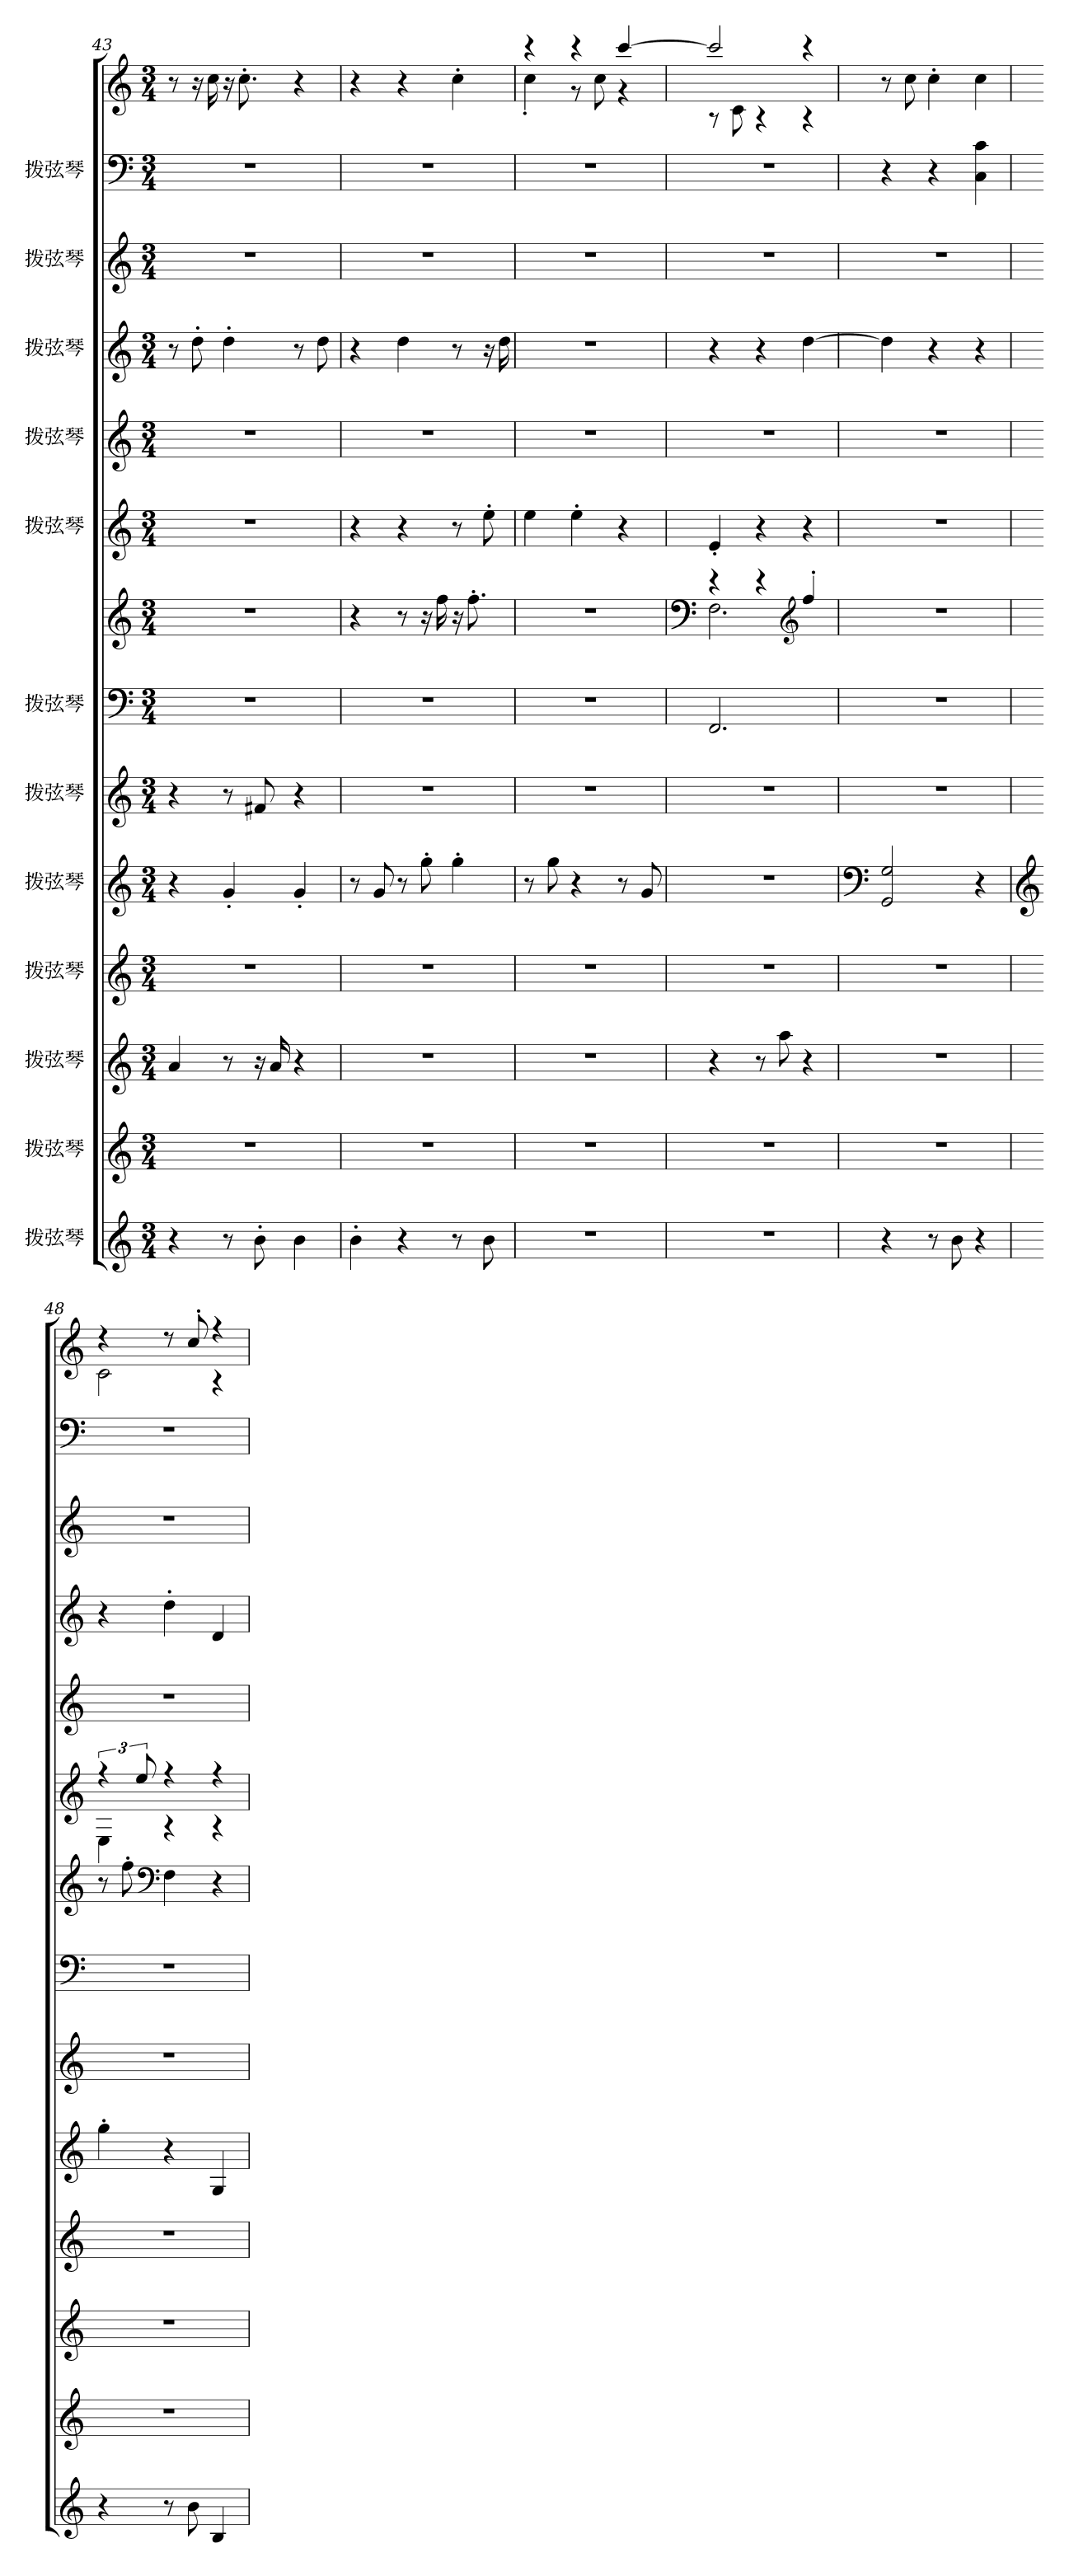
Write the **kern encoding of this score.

**kern	**kern	**kern	**kern	**kern	**kern	**kern	**kern	**kern	**kern	**kern	**kern	**kern	**kern
*part12	*part11	*part10	*part9	*part8	*part7	*part6	*part6	*part5	*part4	*part3	*part2	*part1	*part1
*staff14	*staff13	*staff12	*staff11	*staff10	*staff9	*staff8	*staff7	*staff6	*staff5	*staff4	*staff3	*staff2	*staff1
*I"拨弦琴	*I"拨弦琴	*I"拨弦琴	*I"拨弦琴	*I"拨弦琴	*I"拨弦琴	*I"拨弦琴	*	*I"拨弦琴	*I"拨弦琴	*I"拨弦琴	*I"拨弦琴	*I"拨弦琴	*
*clefG2	*clefG2	*clefG2	*clefG2	*clefG2	*clefG2	*clefF4	*clefG2	*clefG2	*clefG2	*clefG2	*clefG2	*clefF4	*clefG2
*k[]	*k[]	*k[]	*k[]	*k[]	*k[]	*k[]	*k[]	*k[]	*k[]	*k[]	*k[]	*k[]	*k[]
*M3/4	*M3/4	*M3/4	*M3/4	*M3/4	*M3/4	*M3/4	*M3/4	*M3/4	*M3/4	*M3/4	*M3/4	*M3/4	*M3/4
=43	=43	=43	=43	=43	=43	=43	=43	=43	=43	=43	=43	=43	=43
4r	2.r	4a/	2.r	4r	4r	2.r	2.r	2.r	2.r	8r	2.r	2.r	8r
.	.	.	.	.	.	.	.	.	.	8dd'\	.	.	16r
.	.	.	.	.	.	.	.	.	.	.	.	.	16cc\
8r	.	8r	.	4g'/	8r	.	.	.	.	4dd'\	.	.	16r
.	.	.	.	.	.	.	.	.	.	.	.	.	8.cc'\
8b'\	.	16r	.	.	8f#X/	.	.	.	.	.	.	.	.
.	.	16a/	.	.	.	.	.	.	.	.	.	.	.
4b\	.	4r	.	4g'/	4r	.	.	.	.	8r	.	.	4r
.	.	.	.	.	.	.	.	.	.	8dd\	.	.	.
!!LO:PB:g=z
=44	=44	=44	=44	=44	=44	=44	=44	=44	=44	=44	=44	=44	=44
4b'\	2.r	2.r	2.r	8r	2.r	2.r	4r	4r	2.r	4r	2.r	2.r	4r
.	.	.	.	8g/	.	.	.	.	.	.	.	.	.
4r	.	.	.	8r	.	.	8r	4r	.	4dd\	.	.	4r
.	.	.	.	8gg'\	.	.	16r	.	.	.	.	.	.
.	.	.	.	.	.	.	16ff\	.	.	.	.	.	.
8r	.	.	.	4gg'\	.	.	16r	8r	.	8r	.	.	4cc'\
.	.	.	.	.	.	.	8.ff'\	.	.	.	.	.	.
8b\	.	.	.	.	.	.	.	8ee'\	.	16r	.	.	.
.	.	.	.	.	.	.	.	.	.	16dd\	.	.	.
=45	=45	=45	=45	=45	=45	=45	=45	=45	=45	=45	=45	=45	=45
*	*	*	*	*	*	*	*	*	*	*	*	*	*^
2.r	2.r	2.r	2.r	8r	2.r	2.r	2.r	4ee\	2.r	2.r	2.r	2.r	4r	4cc'\
.	.	.	.	8gg\	.	.	.	.	.	.	.	.	.	.
.	.	.	.	4r	.	.	.	4ee'\	.	.	.	.	4r	8r
.	.	.	.	.	.	.	.	.	.	.	.	.	.	8cc\
.	.	.	.	8r	.	.	.	4r	.	.	.	.	[4ccc/	4r
.	.	.	.	8g/	.	.	.	.	.	.	.	.	.	.
=46	=46	=46	=46	=46	=46	=46	=46	=46	=46	=46	=46	=46	=46	=46
*	*	*	*	*	*	*	*clefF4	*	*	*	*	*	*	*
*	*	*	*	*	*	*	*^	*	*	*	*	*	*	*
2.r	2.r	4r	2.r	2.r	2.r	2.FF/	4r	2.F\	4e'/	2.r	4r	2.r	2.r	2ccc/]	8r
.	.	.	.	.	.	.	.	.	.	.	.	.	.	.	8c\
.	.	8r	.	.	.	.	4r	.	4r	.	4r	.	.	.	4r
.	.	8aa\	.	.	.	.	.	.	.	.	.	.	.	.	.
*	*	*	*	*	*	*	*clefG2	*	*	*	*	*	*	*	*
.	.	4r	.	.	.	.	4ff'/	.	4r	.	[4dd\	.	.	4r	4r
*	*	*	*	*	*	*	*v	*v	*	*	*	*	*	*v	*v
=47	=47	=47	=47	=47	=47	=47	=47	=47	=47	=47	=47	=47	=47
*	*	*	*	*clefF4	*	*	*	*	*	*	*	*	*
4r	2.r	2.r	2.r	2GG/ 2G/	2.r	2.r	2.r	2.r	2.r	4dd\]	2.r	4r	8r
.	.	.	.	.	.	.	.	.	.	.	.	.	8cc\
8r	.	.	.	.	.	.	.	.	.	4r	.	4r	4cc'\
8b\	.	.	.	.	.	.	.	.	.	.	.	.	.
4r	.	.	.	4r	.	.	.	.	.	4r	.	4C\ 4c\	4cc\
=48	=48	=48	=48	=48	=48	=48	=48	=48	=48	=48	=48	=48	=48
*	*	*	*	*clefG2	*	*	*	*	*	*	*	*	*
*	*	*	*	*	*	*	*	*^	*	*	*	*	*^
4r	2.r	2.r	2.r	4gg'\	2.r	2.r	8r	6r	4E\	2.r	4r	2.r	2.r	4r	2c\
.	.	.	.	.	.	.	8ff'\	.	.	.	.	.	.	.	.
.	.	.	.	.	.	.	.	12ee/	.	.	.	.	.	.	.
*	*	*	*	*	*	*	*clefF4	*	*	*	*	*	*	*	*
8r	.	.	.	4r	.	.	4F\	4r	4r	.	4dd'\	.	.	8r	.
8b\	.	.	.	.	.	.	.	.	.	.	.	.	.	8cc'/	.
4B/	.	.	.	4G/	.	.	4r	4r	4r	.	4d/	.	.	4r	4r
*	*	*	*	*	*	*	*	*v	*v	*	*	*	*	*v	*v
=	=	=	=	=	=	=	=	=	=	=	=	=	=
*-	*-	*-	*-	*-	*-	*-	*-	*-	*-	*-	*-	*-	*-
